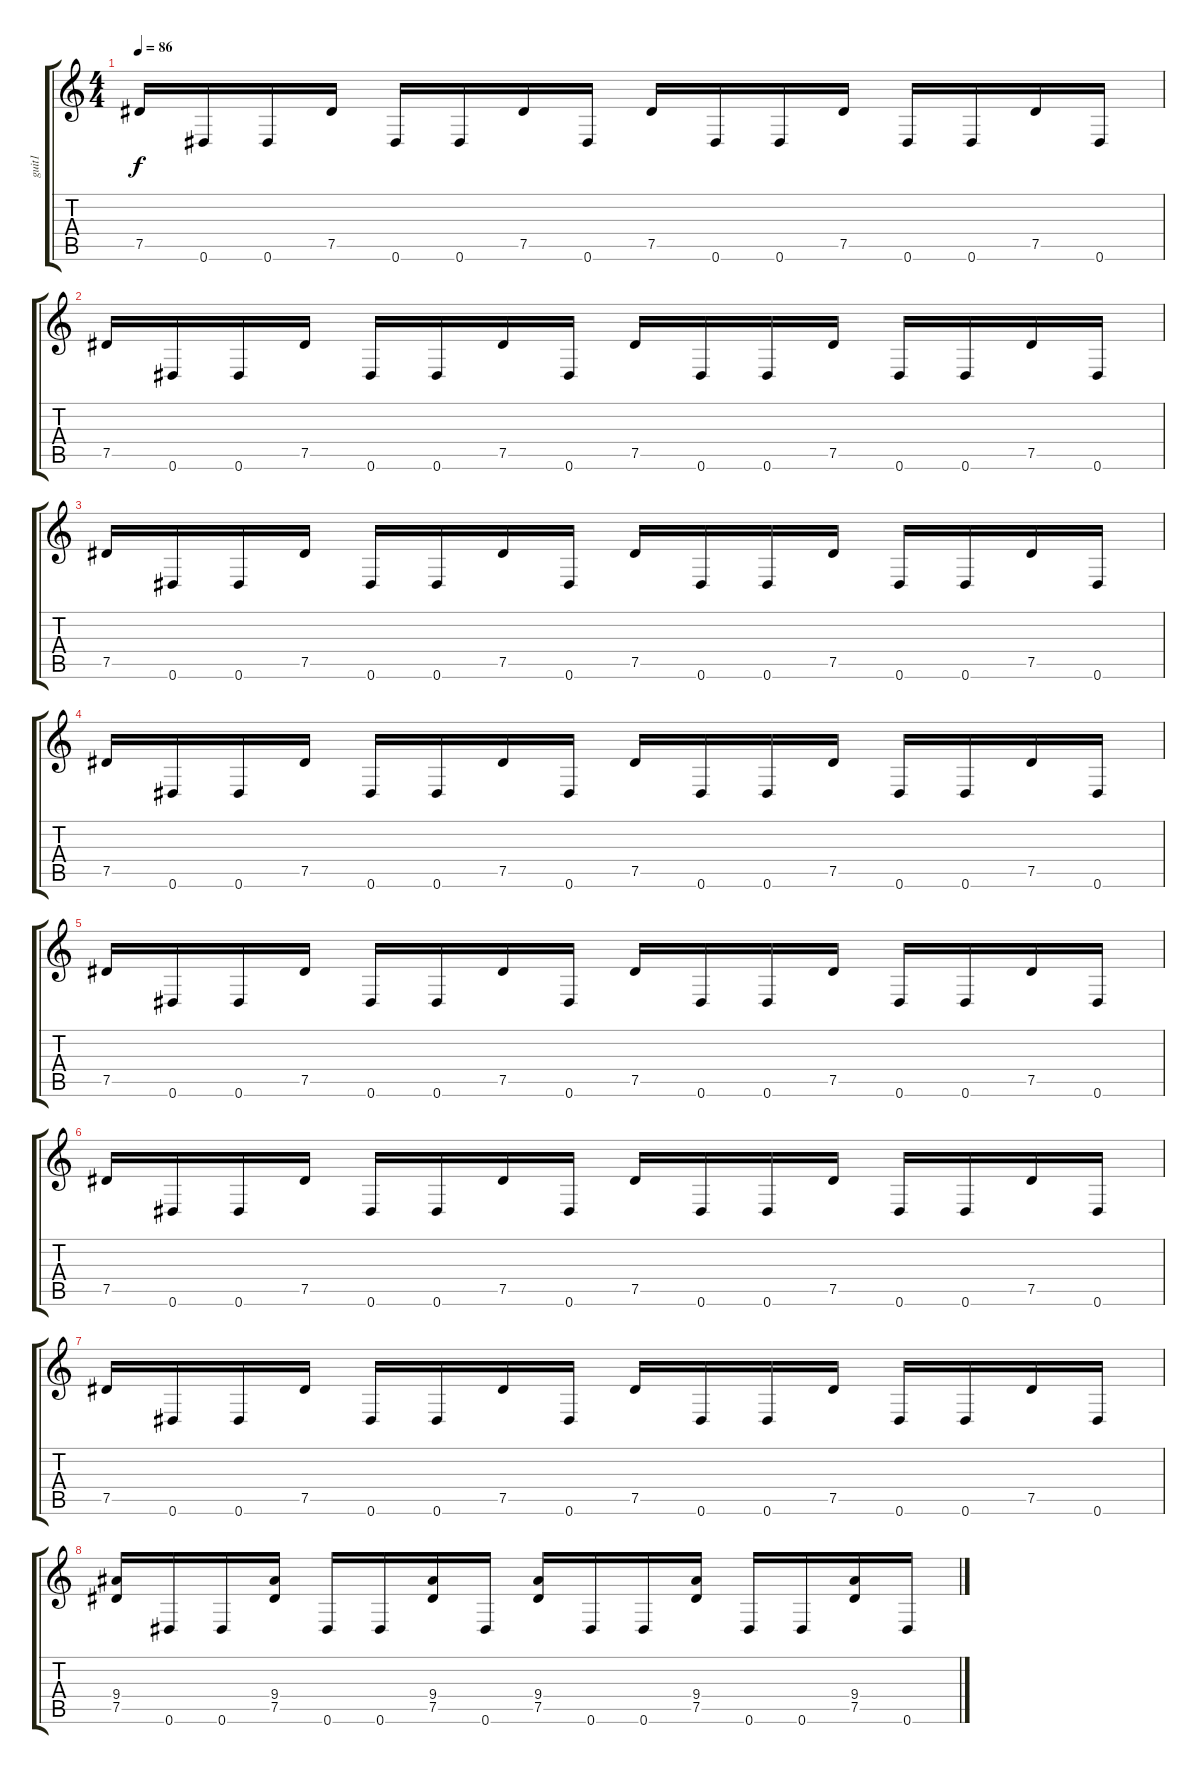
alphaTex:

\track ("guit1" "guit1") {instrument overdrivenguitar}
\staff {score tabs}
\tuning (Eb4 Bb3 Gb3 Db3 Ab2 Eb2) {hide}
\ts (4 4)
\tempo 86
\clef g2
\ks c
7.5.16{dy f instrument overdrivenguitar} 0.6.16 0.6.16 7.5.16 0.6.16 0.6.16 7.5.16 0.6.16 7.5.16 0.6.16 0.6.16 7.5.16 0.6.16 0.6.16 7.5.16 0.6.16 |
7.5.16 0.6.16 0.6.16 7.5.16 0.6.16 0.6.16 7.5.16 0.6.16 7.5.16 0.6.16 0.6.16 7.5.16 0.6.16 0.6.16 7.5.16 0.6.16 |
7.5.16 0.6.16 0.6.16 7.5.16 0.6.16 0.6.16 7.5.16 0.6.16 7.5.16 0.6.16 0.6.16 7.5.16 0.6.16 0.6.16 7.5.16 0.6.16 |
7.5.16 0.6.16 0.6.16 7.5.16 0.6.16 0.6.16 7.5.16 0.6.16 7.5.16 0.6.16 0.6.16 7.5.16 0.6.16 0.6.16 7.5.16 0.6.16 |
7.5.16 0.6.16 0.6.16 7.5.16 0.6.16 0.6.16 7.5.16 0.6.16 7.5.16 0.6.16 0.6.16 7.5.16 0.6.16 0.6.16 7.5.16 0.6.16 |
7.5.16 0.6.16 0.6.16 7.5.16 0.6.16 0.6.16 7.5.16 0.6.16 7.5.16 0.6.16 0.6.16 7.5.16 0.6.16 0.6.16 7.5.16 0.6.16 |
7.5.16 0.6.16 0.6.16 7.5.16 0.6.16 0.6.16 7.5.16 0.6.16 7.5.16 0.6.16 0.6.16 7.5.16 0.6.16 0.6.16 7.5.16 0.6.16 |
(9.4 7.5).16 0.6.16 0.6.16 (9.4 7.5).16 0.6.16 0.6.16 (9.4 7.5).16 0.6.16 (9.4 7.5).16 0.6.16 0.6.16 (9.4 7.5).16 0.6.16 0.6.16 (9.4 7.5).16 0.6.16
